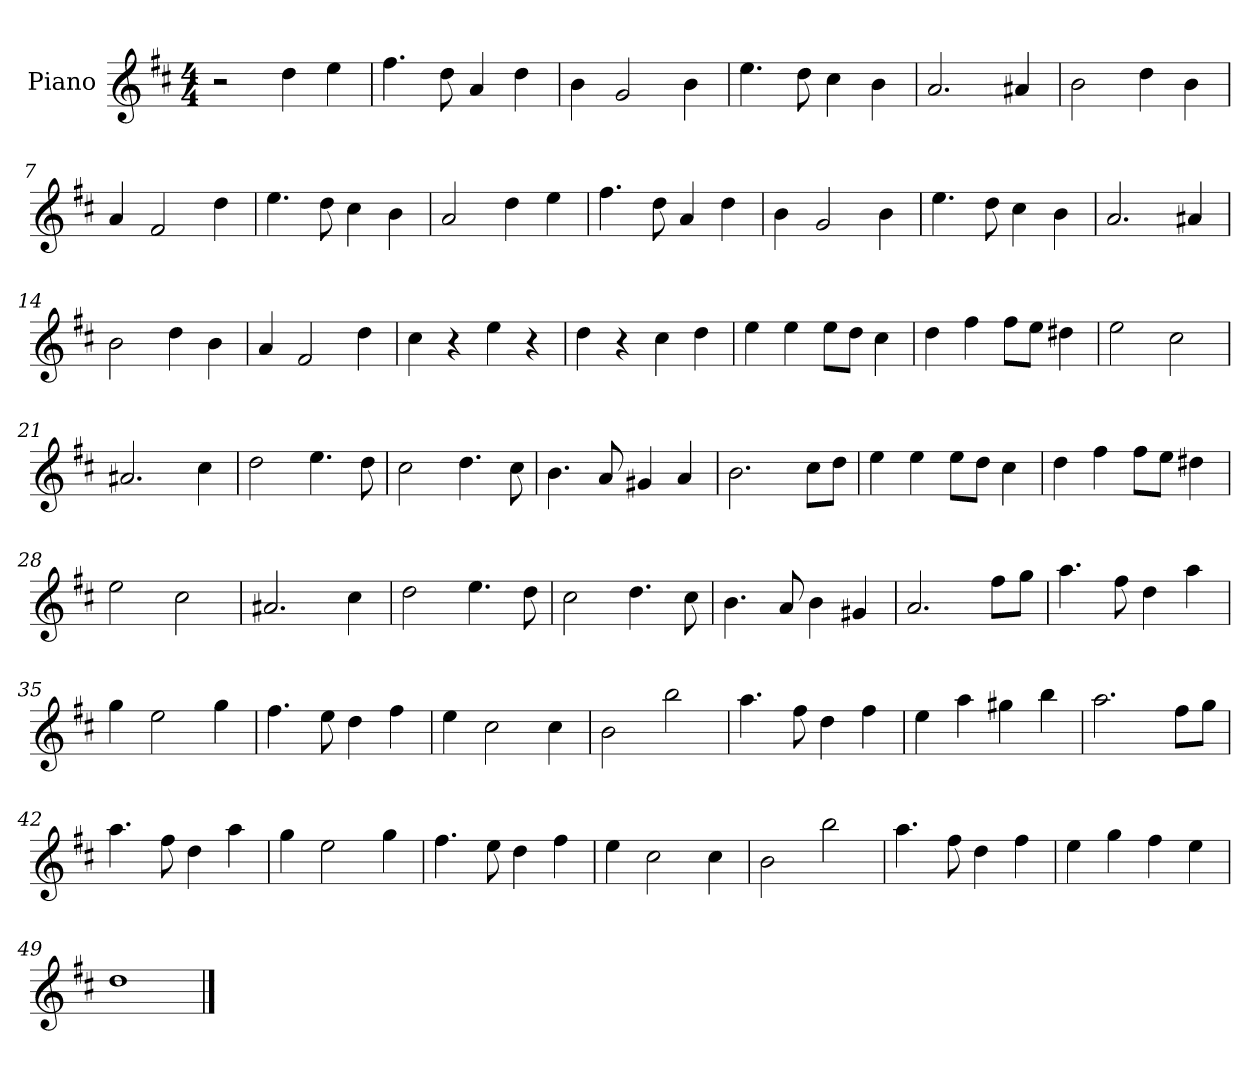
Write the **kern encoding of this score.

**kern
*part1
*staff1
*I"Piano
*I'Pno
*clefG2
*k[f#c#]
*M4/4
=1
2r
4dd\
4ee\
=2
4.ff#\
8dd\
4a/
4dd\
=3
4b\
2g/
4b\
=4
4.ee\
8dd\
4cc#\
4b\
=5
2.a/
4a#X/
=6
2b\
4dd\
4b\
=7
4a/
2f#/
4dd\
=8
4.ee\
8dd\
4cc#\
4b\
=9
2a/
4dd\
4ee\
=10
4.ff#\
8dd\
4a/
4dd\
=11
4b\
2g/
4b\
=12
4.ee\
8dd\
4cc#\
4b\
=13
2.a/
4a#X/
=14
2b\
4dd\
4b\
=15
4a/
2f#/
4dd\
=16
4cc#\
4r
4ee\
4r
=17
4dd\
4r
4cc#\
4dd\
=18
4ee\
4ee\
8ee\L
8dd\J
4cc#\
=19
4dd\
4ff#\
8ff#\L
8ee\J
4dd#X\
=20
2ee\
2cc#\
=21
2.a#X/
4cc#\
=22
2dd\
4.ee\
8dd\
=23
2cc#\
4.dd\
8cc#\
=24
4.b\
8a/
4g#X/
4a/
=25
2.b\
8cc#\L
8dd\J
=26
4ee\
4ee\
8ee\L
8dd\J
4cc#\
=27
4dd\
4ff#\
8ff#\L
8ee\J
4dd#X\
=28
2ee\
2cc#\
=29
2.a#X/
4cc#\
=30
2dd\
4.ee\
8dd\
=31
2cc#\
4.dd\
8cc#\
=32
4.b\
8a/
4b\
4g#X/
=33
2.a/
8ff#\L
8gg\J
=34
4.aa\
8ff#\
4dd\
4aa\
=35
4gg\
2ee\
4gg\
=36
4.ff#\
8ee\
4dd\
4ff#\
=37
4ee\
2cc#\
4cc#\
=38
2b\
2bb\
=39
4.aa\
8ff#\
4dd\
4ff#\
=40
4ee\
4aa\
4gg#X\
4bb\
=41
2.aa\
8ff#\L
8gg\J
=42
4.aa\
8ff#\
4dd\
4aa\
=43
4gg\
2ee\
4gg\
=44
4.ff#\
8ee\
4dd\
4ff#\
=45
4ee\
2cc#\
4cc#\
=46
2b\
2bb\
=47
4.aa\
8ff#\
4dd\
4ff#\
=48
4ee\
4gg\
4ff#\
4ee\
=49
1dd
==
*-
